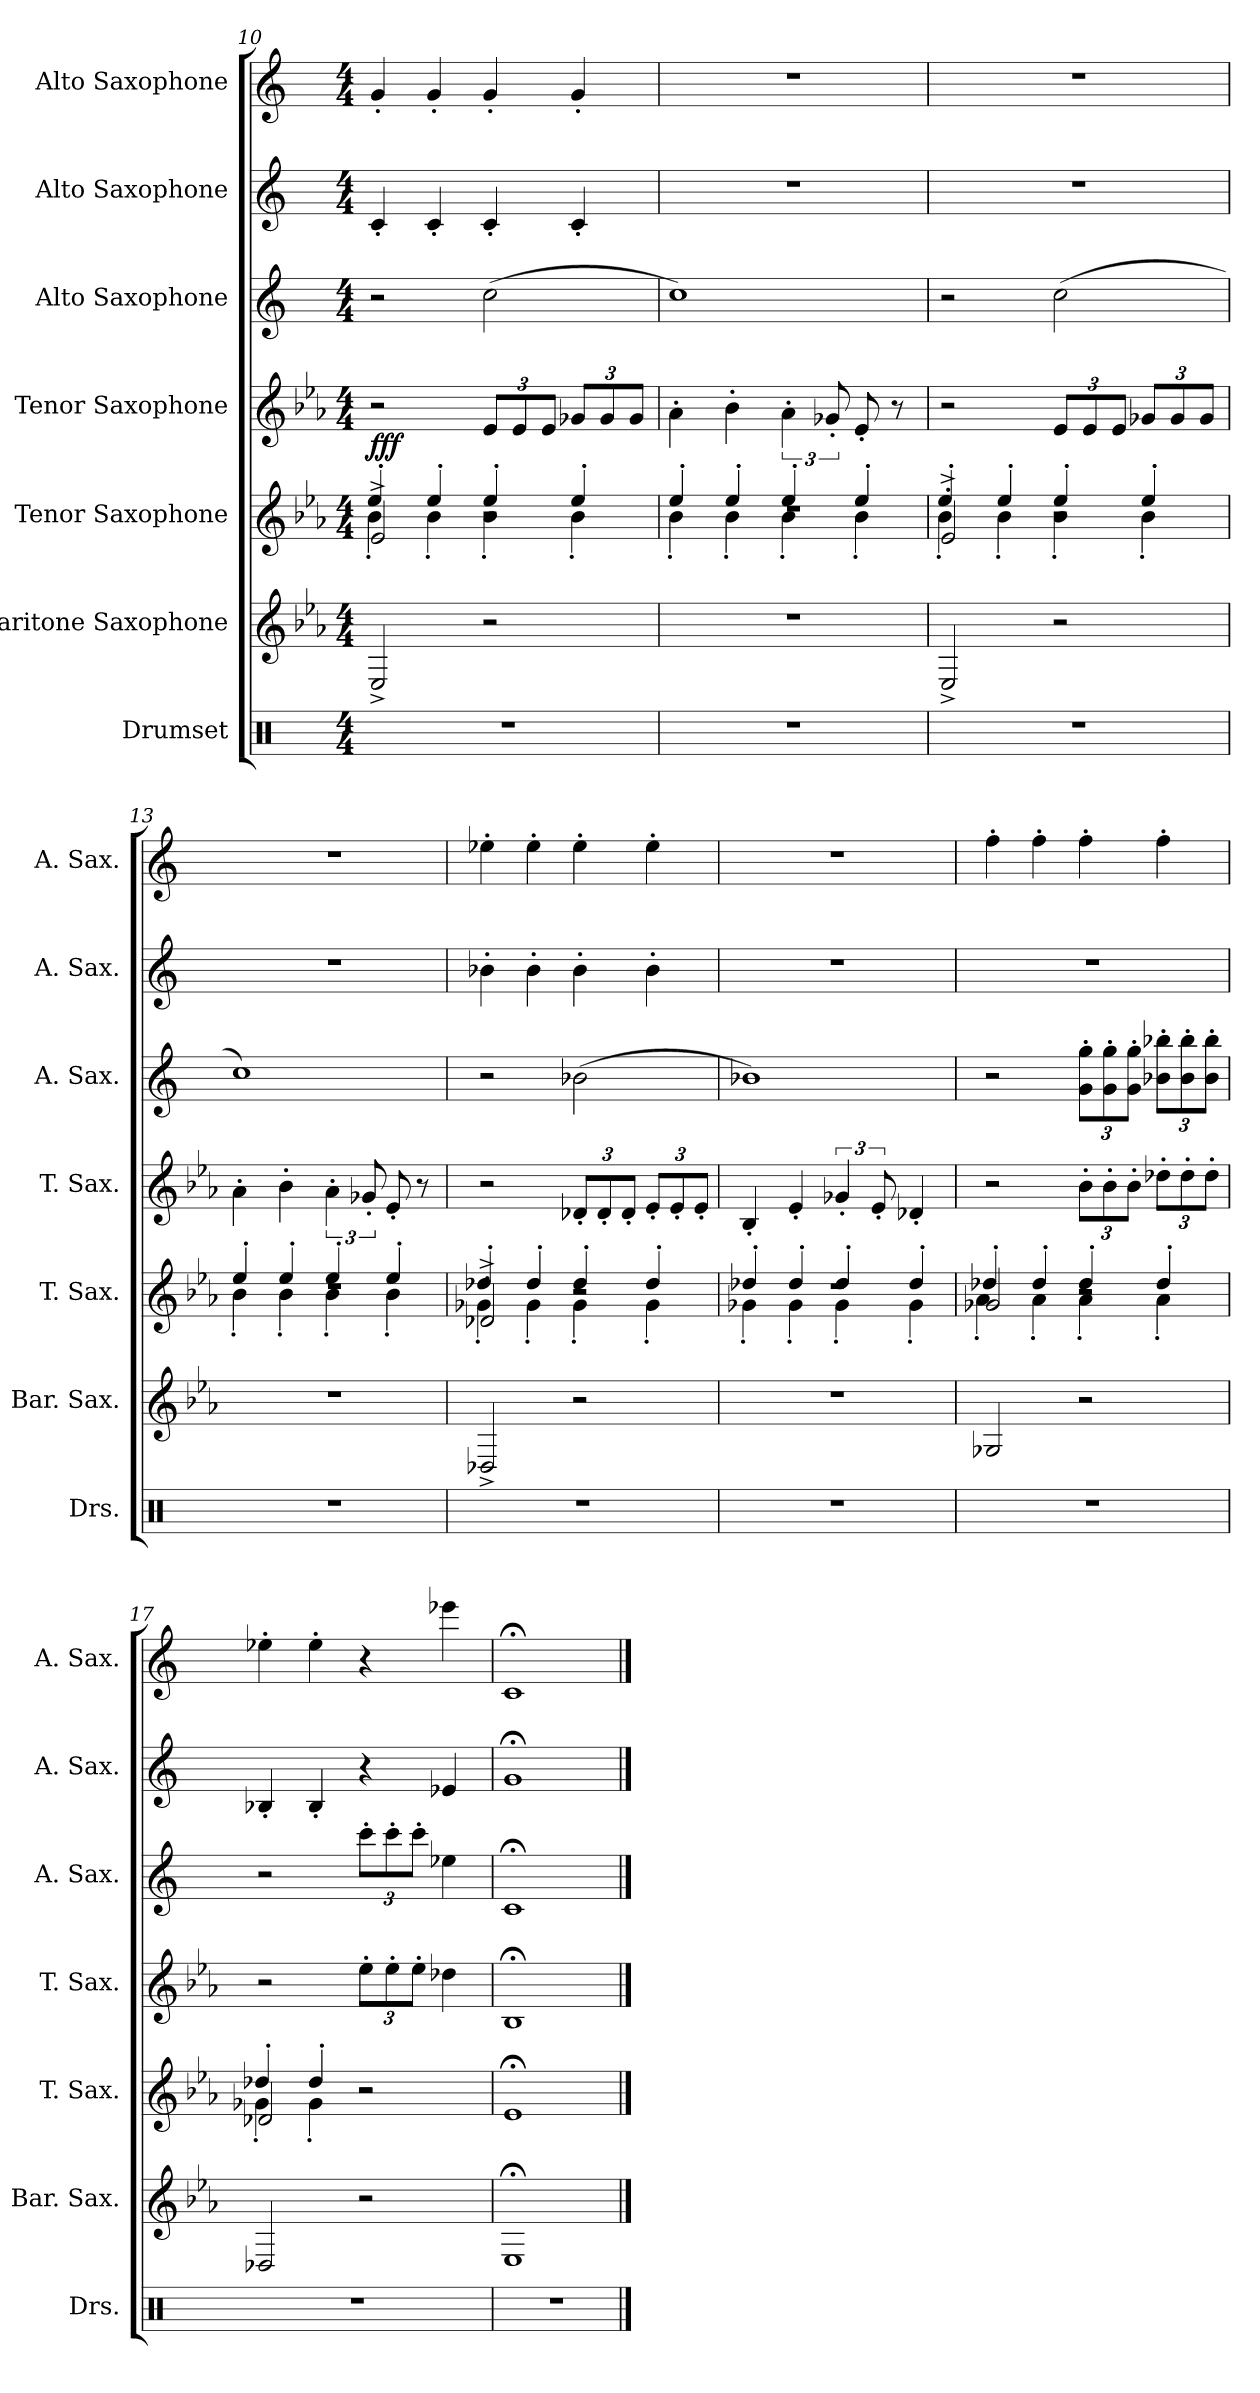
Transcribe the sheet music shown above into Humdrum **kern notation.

**kern	**kern	**kern	**kern	**dynam	**kern	**kern	**kern
*part7	*part6	*part5	*part4	*part4	*part3	*part2	*part1
*staff7	*staff6	*staff5	*staff4	*staff4	*staff3	*staff2	*staff1
*I"Drumset	*I"Baritone Saxophone	*I"Tenor Saxophone	*I"Tenor Saxophone	*	*I"Alto Saxophone	*I"Alto Saxophone	*I"Alto Saxophone
*I'Drs.	*I'Bar. Sax.	*I'T. Sax.	*I'T. Sax.	*	*I'A. Sax.	*I'A. Sax.	*I'A. Sax.
*clefX	*clefG2	*clefG2	*clefG2	*	*clefG2	*clefG2	*clefG2
*	*ITrd12c21	*ITrd8c14	*ITrd8c14	*	*ITrd5c9	*ITrd5c9	*ITrd5c9
*k[]	*k[b-e-a-]	*k[b-e-a-]	*k[b-e-a-]	*	*k[b-e-a-]	*k[b-e-a-]	*k[b-e-a-]
*M4/4	*M4/4	*M4/4	*M4/4	*	*M4/4	*M4/4	*M4/4
=10	=10	=10	=10	=10	=10	=10	=10
*	*	*^	*	*	*	*	*
*	*	*	*^	*	*	*	*	*
!	!	!	!	!	!	!LO:DY:b	!	!	!
1r	2EE-^/	2E-^/	4B-'\	4e-'/	2r	fff	2r	4E-'/	4B-'/
.	.	.	4B-'\	4e-'/	.	.	.	4E-'/	4B-'/
*	*	*	*	*	*Xbrackettup	*	*	*	*
.	2r	2r	4B-'\	4e-'/	12E-/L	.	(2e-\	4E-'/	4B-'/
.	.	.	.	.	12E-/	.	.	.	.
.	.	.	.	.	12E-/J	.	.	.	.
.	.	.	4B-'\	4e-'/	12G-X/L	.	.	4E-'/	4B-'/
.	.	.	.	.	12G-/	.	.	.	.
.	.	.	.	.	12G-/J	.	.	.	.
=11	=11	=11	=11	=11	=11	=11	=11	=11	=11
1r	1r	1r	4B-'\	4e-'/	4A-'\	.	1e-)	1r	1r
.	.	.	4B-'\	4e-'/	4B-'\	.	.	.	.
*	*	*	*	*	*brackettup	*	*	*	*
.	.	.	4B-'\	4e-'/	6A-'\	.	.	.	.
.	.	.	.	.	12G-X'/	.	.	.	.
.	.	.	4B-'\	4e-'/	8E-'/	.	.	.	.
.	.	.	.	.	8r	.	.	.	.
!!LO:PB:g=z
=12	=12	=12	=12	=12	=12	=12	=12	=12	=12
1r	2EE-^/	2E-'^/	4B-'\	4e-'/	2r	.	2r	1r	1r
.	.	.	4B-'\	4e-'/	.	.	.	.	.
*	*	*	*	*	*Xbrackettup	*	*	*	*
.	2r	2r	4B-'\	4e-'/	12E-/L	.	(2e-\	.	.
.	.	.	.	.	12E-/	.	.	.	.
.	.	.	.	.	12E-/J	.	.	.	.
.	.	.	4B-'\	4e-'/	12G-X/L	.	.	.	.
.	.	.	.	.	12G-/	.	.	.	.
.	.	.	.	.	12G-/J	.	.	.	.
=13	=13	=13	=13	=13	=13	=13	=13	=13	=13
1r	1r	1r	4B-'\	4e-'/	4A-'\	.	1e-)	1r	1r
.	.	.	4B-'\	4e-'/	4B-'\	.	.	.	.
*	*	*	*	*	*brackettup	*	*	*	*
.	.	.	4B-'\	4e-'/	6A-'\	.	.	.	.
.	.	.	.	.	12G-X'/	.	.	.	.
.	.	.	4B-'\	4e-'/	8E-'/	.	.	.	.
.	.	.	.	.	8r	.	.	.	.
=14	=14	=14	=14	=14	=14	=14	=14	=14	=14
1r	2DD-X^/	2D-X'^/	4G-X'\	4d-X'/	2r	.	2r	4d-X'\	4g-X'\
.	.	.	4G-'\	4d-'/	.	.	.	4d-'\	4g-'\
*	*	*	*	*	*Xbrackettup	*	*	*	*
.	2r	2r	4G-'\	4d-'/	12D-X'/L	.	(2d-X\	4d-'\	4g-'\
.	.	.	.	.	12D-'/	.	.	.	.
.	.	.	.	.	12D-'/J	.	.	.	.
.	.	.	4G-'\	4d-'/	12E-'/L	.	.	4d-'\	4g-'\
.	.	.	.	.	12E-'/	.	.	.	.
.	.	.	.	.	12E-'/J	.	.	.	.
=15	=15	=15	=15	=15	=15	=15	=15	=15	=15
1r	1r	1r	4G-X'\	4d-X'/	4BB-'/	.	1d-X)	1r	1r
.	.	.	4G-'\	4d-'/	4E-'/	.	.	.	.
*	*	*	*	*	*brackettup	*	*	*	*
.	.	.	4G-'\	4d-'/	6G-X'/	.	.	.	.
.	.	.	.	.	12E-'/	.	.	.	.
.	.	.	4G-'\	4d-'/	4D-X'/	.	.	.	.
!!LO:PB:g=z
=16	=16	=16	=16	=16	=16	=16	=16	=16	=16
1r	2GG-X/	2G-X/	4A-'\	4d-X'/	2r	.	2r	1r	4a-'\
.	.	.	4A-'\	4d-'/	.	.	.	.	4a-'\
*	*	*	*	*	*Xbrackettup	*	*Xbrackettup	*	*
.	2r	2r	4A-'\	4d-'/	12B-'\L	.	12B-\' 12b-\'L	.	4a-'\
.	.	.	.	.	12B-'\	.	12B-\' 12b-\'	.	.
.	.	.	.	.	12B-'\J	.	12B-\' 12b-\'J	.	.
.	.	.	4A-'\	4d-'/	12d-X'\L	.	12d-X\' 12dd-X\'L	.	4a-'\
.	.	.	.	.	12d-'\	.	12d-\' 12dd-\'	.	.
.	.	.	.	.	12d-'\J	.	12d-\' 12dd-\'J	.	.
=17	=17	=17	=17	=17	=17	=17	=17	=17	=17
1r	2DD-X/	2D-X/	4G-X'\	4d-X'/	2r	.	2r	4D-X'/	4g-X'\
.	.	.	4G-'\	4d-'/	.	.	.	4D-'/	4g-'\
.	2r	2r	2r	2r	12e-'\L	.	12ee-'\L	4r	4r
.	.	.	.	.	12e-'\	.	12ee-'\	.	.
.	.	.	.	.	12e-'\J	.	12ee-'\J	.	.
.	.	.	.	.	4d-X\	.	4g-X\	4G-X/	4gg-X\
*	*	*v	*v	*v	*	*	*	*	*
=18	=18	=18	=18	=18	=18	=18	=18
1r	1EE-;<	1E-;<	1BB-;<	.	1E-;<	1B-;<	1E-;<
==	==	==	==	==	==	==	==
*-	*-	*-	*-	*-	*-	*-	*-
